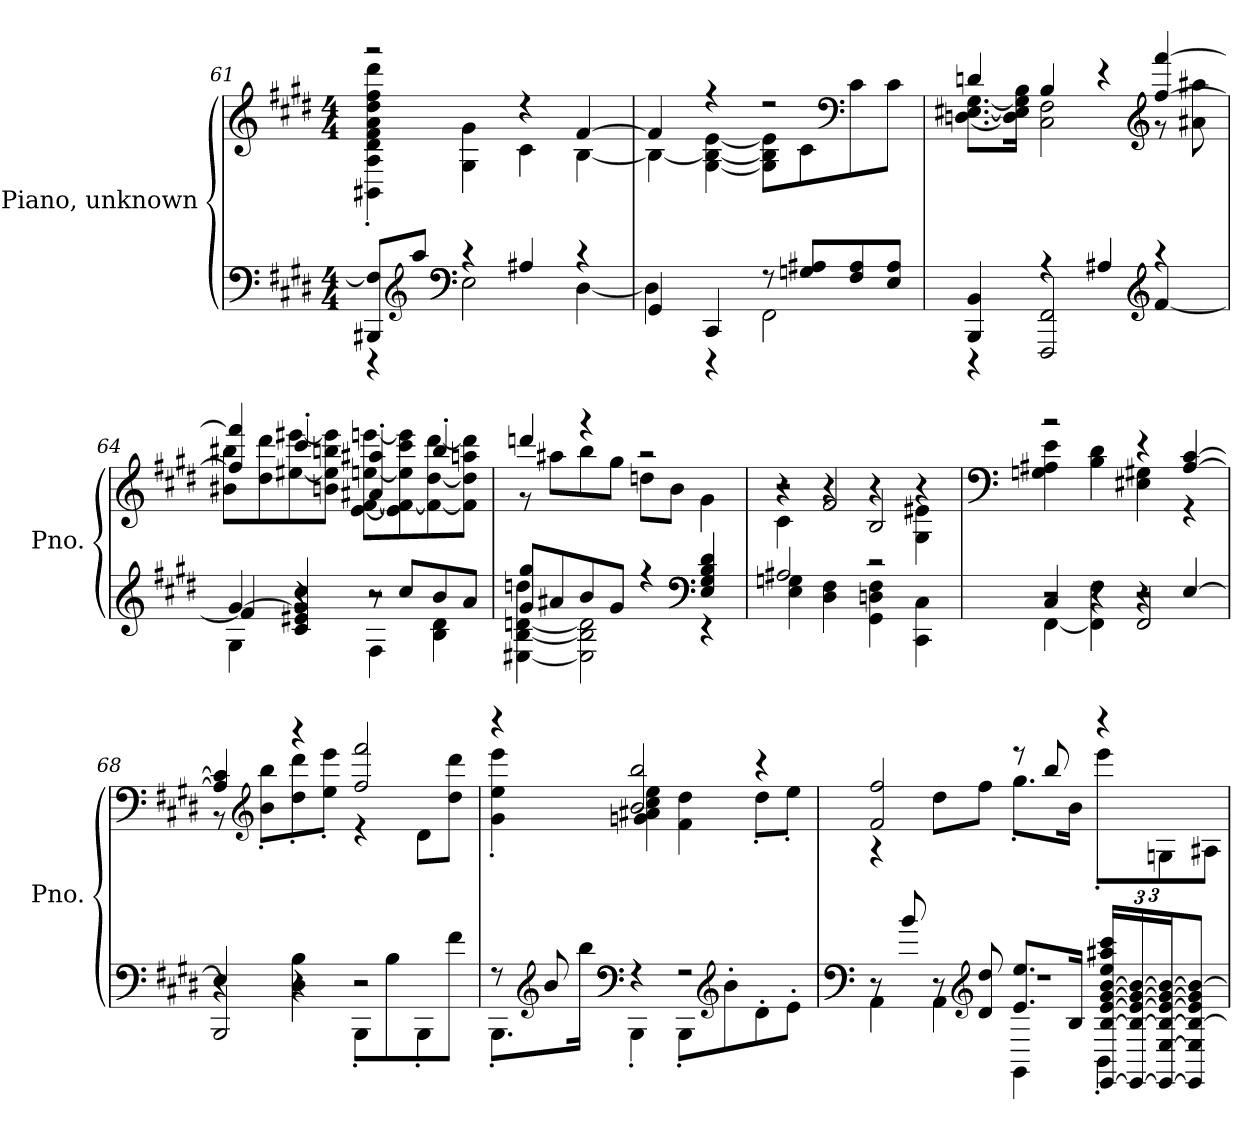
**kern	**kern
*part1	*part1
*staff2	*staff1
*I"Piano, unknown	*
*I'Pno.	*
*clefF4	*clefG2
*k[f#c#g#d#]	*k[f#c#g#d#]
*M4/4	*M4/4
=61	=61
*^	*^
8BBB#X/ 8F#/]L	4r	2r	4BB#X\' 4A\' 4d#\' 4f#\' 4a\' 4dd#\' 4ff#\' 4ddd#\'
*clefG2	*	*	*
8aa/J	.	.	.
*clefF4	*	*	*
4r	2E\	.	4G#\ 4g#\
4A#X/	.	4r	4c#\
4r	[4D#\	[4f#/	[4B\
=62	=62	=62	=62
4GG#/	4D#\]	4f#/]	4B\_
4CC#/	4r	4r	[4G#\ 4B\_ [4e\
8r	2FF#\	2r	8G#\] 8B\] 8e\]L
8Gn/ 8A#X/L	.	.	8c#\
*	*	*clefF4	*
8F#/ 8A#/	.	.	8c#\
8E/ 8A#/J	.	.	8c#\J
!!LO:LB:g=z	!!
=63	=63	=63	=63
4BBB/ 4BB/	4r	4dn/	[8.Dn\ [8.E#X\ [8.G#\L
.	.	.	16D\] 16E#\] 16G#\] 16B\Jk
4r	2FFF#/ 2FF#/	4B/	2C#\ 2F#\
4A#X/	.	4r	.
*clefG2	*	*clefG2	*
4r	[4f#/	[4ff#/ [4fff#/	8r
.	.	.	8a#X\ 8aa#X\
=64	=64	=64	=64
*	*^	*	*
[4g#/	4G#\	4f#/]	4ff#/] 4fff#/]	8b#X\ 8bb#X\L
.	.	.	.	8dd#\ 8ddd#\
4c#/ 4e#X/ 4g#/] 4cc#/	4r	4r	4ccc#'/	[8ee#X\ [8eee#X\
.	.	.	.	8bn\ 8ee#\] 8bbn\ 8eee#\]J
8r	4F#\	2r	4a#X/' 4aa#X/'	[8e\ [8f#\ [8een\ [8eeen\L
8cc#/L	.	.	.	8e\] 8f#\_ 8ee\] 8ccc#\ 8eee\]
8b/	4B\ 4d#\	.	4bb'/	8f#\_ [8dd#\ [8ddd#\
8a/J	.	.	.	8f#\] 8dd#\] 8aan\ 8ddd#\]J
*	*v	*v	*	*
=65	=65	=65	=65
8g#/ 8gg#/L	[4E#X\ [4B\ [4dn\ 4ddn\	4dddn/	8r
8a#X/	.	.	8aa#X\L
8b/	2E#\] 2B\] 2d\]	4r	8bb\
8g#/J	.	.	8gg#\J
4r	.	2r	8ddn\L
.	.	.	8b\J
*clefF4	*	*	*
4E#/ 4G#/ 4B/ 4d/	4r	.	4g#\
!!LO:LB:g=z
=66	=66	=66	=66
*	*	*	*^
2A#X/	4E\ 4Gn\	4r	4c#\	2r
.	4D#\ 4F#\	2f#/	4r	.
2r	4GG#\ 4Dn\ 4F#\	.	4r	2B/
.	4CC#\ 4C#\	4r	4G#\ 4e#X\	.
*v	*v	*	*	*
*	*v	*v	*v
=67	=67
*	*clefF4
*^	*^
*	*^	*	*
2r	[4FF#\	4C#/	2r	4Gn\ 4A#X\ 4e\
.	4FF#\] 4F#\	4r	.	4B\ 4d#\
4r	2r	2FF#/	4r	4E#X\ 4G#X\
[4E/	.	.	[4A#/ [4c#/	4r
=68	=68	=68	=68	=68
4E/]	4r	2BBB/	4A#/] 4c#/]	8r
*	*	*	*clefG2	*
.	.	.	.	8b\' 8bb\'L
4r	4D#\ 4B\	.	4r	8dd#\' 8ddd#\'
.	.	.	.	8ee\' 8eee\'J
2r	8BBB'\L	2r	2ff#/ 2fff#/	4r
.	8B\	.	.	.
.	8BBB'\	.	.	8d#\L
.	8f#\J	.	.	8dd#\ 8ddd#\J
*	*v	*v	*	*
!!LO:LB:g=z	!!
=69	=69	=69	=69
8r	8.BBB'\L	4r	4g#\' 4ee\' 4eee\'
*clefG2	*	*	*
8b/	.	.	.
.	16bb\Jk	.	.
*clefF4	*	*	*
4r	4BBB'\	2b/ 2bb/	4gn\ 4a#X\ 4cc#\ 4ee\
2r	8BBB'\L	.	4f#\ 4dd#\
*clefG2	*	*	*
.	8b'\	.	.
.	8d#'\	4r	8dd#'\L
.	8e'\J	.	8ee'\J
*v	*v	*	*
=70	=70	=70
*clefF4	*	*
*^	*	*
*	*^	*	*
1r	4AA\	8r	2f#/ 2ff#/	4r
.	.	8b/	.	.
.	4AA\	8r	.	8dd#\L
*clefG2	*	*	*	*
.	.	8d#/ 8dd#/	.	8ff#\J
.	4GG#\	8.e/ 8.ee/L	8r	8.gg#'\L
.	.	.	8bb/	.
.	.	16B/Jk	.	16b\Jk
*	*	*Xbrackettup	*	*Xbrackettup
.	4BB'\	[24EE/ [24B/ [24e/ [24g#/ [24b/ 24ee/ 24aa#X/ 24ccc#/LL	4r	12eee'\L
.	.	24EE/_ 24B/_ 24e/_ 24g#/_ 24b/_	.	.
.	.	24EE/_ [24E/ 24B/_ 24e/_ 24g#/_ 24b/_J	.	12Gn\
.	.	8EE/] 8E/] 8B/_ 8e/] 8g#/] 8b/_J	.	.
.	.	.	.	12A#X\J
*v	*v	*v	*	*
*	*v	*v
=	=
*-	*-
